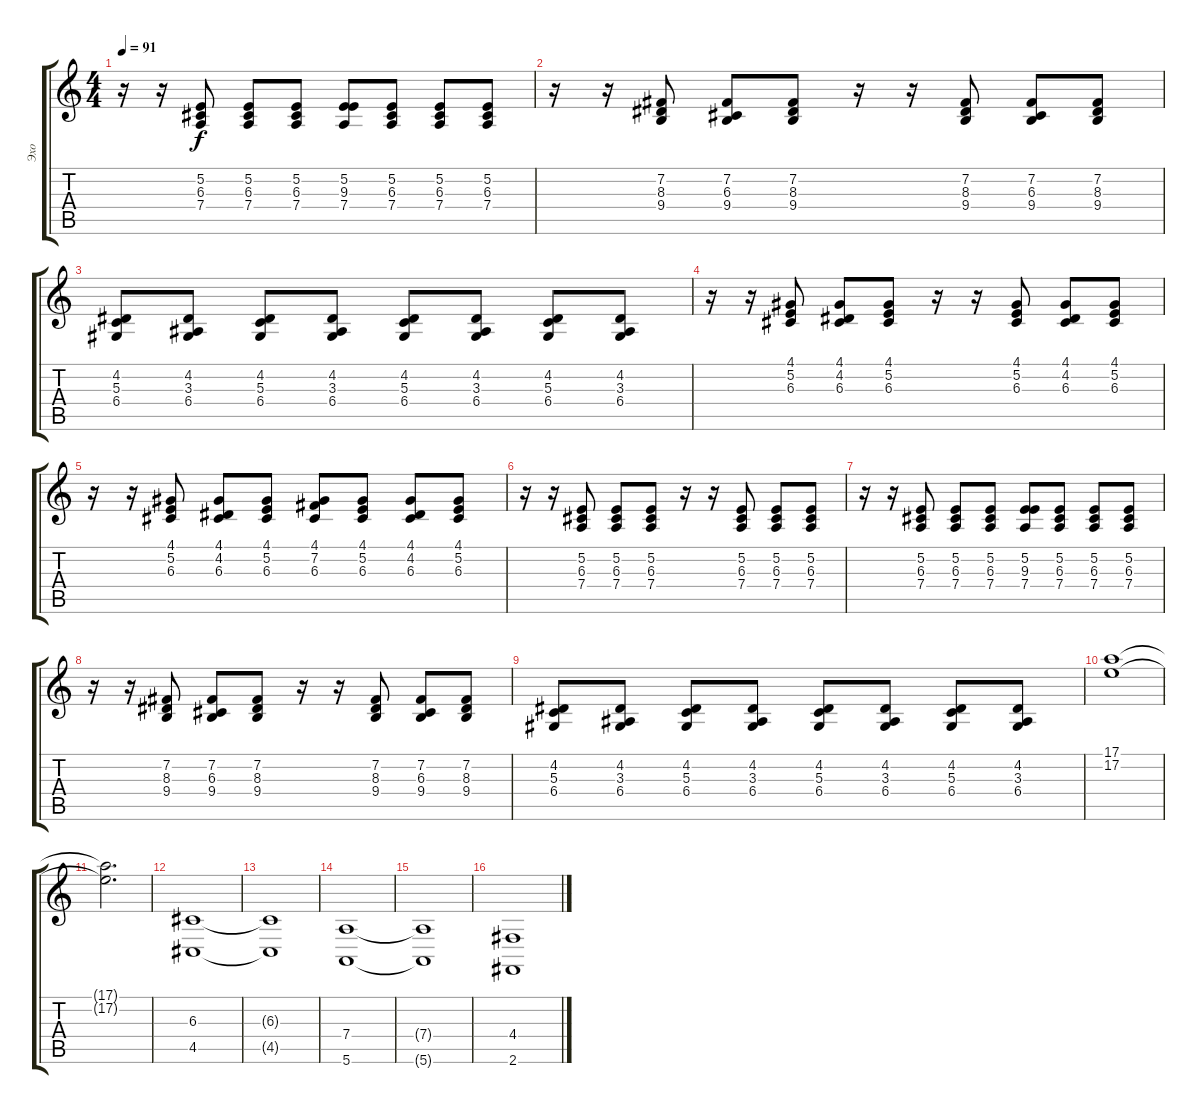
\track ("Эхо" "Эхо") {instrument stringensemble1}
\staff {score tabs}
\tuning (E4 B3 G3 D3 A2 E2) {hide}
\ts (4 4)
\tempo 91
\clef g2
\ks c
r.16{dy f} r.16 (5.2 6.3 7.4).8 (5.2 6.3 7.4).8 (5.2 6.3 7.4).8 (5.2 9.3 7.4).8 (5.2 6.3 7.4).8 (5.2 6.3 7.4).8 (5.2 6.3 7.4).8 |
r.16 r.16 (7.2 8.3 9.4).8 (7.2 6.3 9.4).8 (7.2 8.3 9.4).8 r.16 r.16 (7.2 8.3 9.4).8 (7.2 6.3 9.4).8 (7.2 8.3 9.4).8 |
(4.2 5.3 6.4).8 (4.2 3.3 6.4).8 (4.2 5.3 6.4).8 (4.2 3.3 6.4).8 (4.2 5.3 6.4).8 (4.2 3.3 6.4).8 (4.2 5.3 6.4).8 (4.2 3.3 6.4).8 |
r.16 r.16 (4.1 5.2 6.3).8 (4.1 4.2 6.3).8 (4.1 5.2 6.3).8 r.16 r.16 (4.1 5.2 6.3).8 (4.1 4.2 6.3).8 (4.1 5.2 6.3).8 |
r.16 r.16 (4.1 5.2 6.3).8 (4.1 4.2 6.3).8 (4.1 5.2 6.3).8 (4.1 7.2 6.3).8 (4.1 5.2 6.3).8 (4.1 4.2 6.3).8 (4.1 5.2 6.3).8 |
r.16 r.16 (5.2 6.3 7.4).8 (5.2 6.3 7.4).8 (5.2 6.3 7.4).8 r.16 r.16 (5.2 6.3 7.4).8 (5.2 6.3 7.4).8 (5.2 6.3 7.4).8 |
r.16 r.16 (5.2 6.3 7.4).8 (5.2 6.3 7.4).8 (5.2 6.3 7.4).8 (5.2 9.3 7.4).8 (5.2 6.3 7.4).8 (5.2 6.3 7.4).8 (5.2 6.3 7.4).8 |
r.16 r.16 (7.2 8.3 9.4).8 (7.2 6.3 9.4).8 (7.2 8.3 9.4).8 r.16 r.16 (7.2 8.3 9.4).8 (7.2 6.3 9.4).8 (7.2 8.3 9.4).8 |
(4.2 5.3 6.4).8 (4.2 3.3 6.4).8 (4.2 5.3 6.4).8 (4.2 3.3 6.4).8 (4.2 5.3 6.4).8 (4.2 3.3 6.4).8 (4.2 5.3 6.4).8 (4.2 3.3 6.4).8 |
(17.1 17.2).1 |
(17.1{t} 17.2{t}).2{d} |
(6.3 4.5).1 |
(6.3{t} 4.5{t}).1 |
(7.4 5.6).1 |
(7.4{t} 5.6{t}).1 |
(4.4 2.6).1
